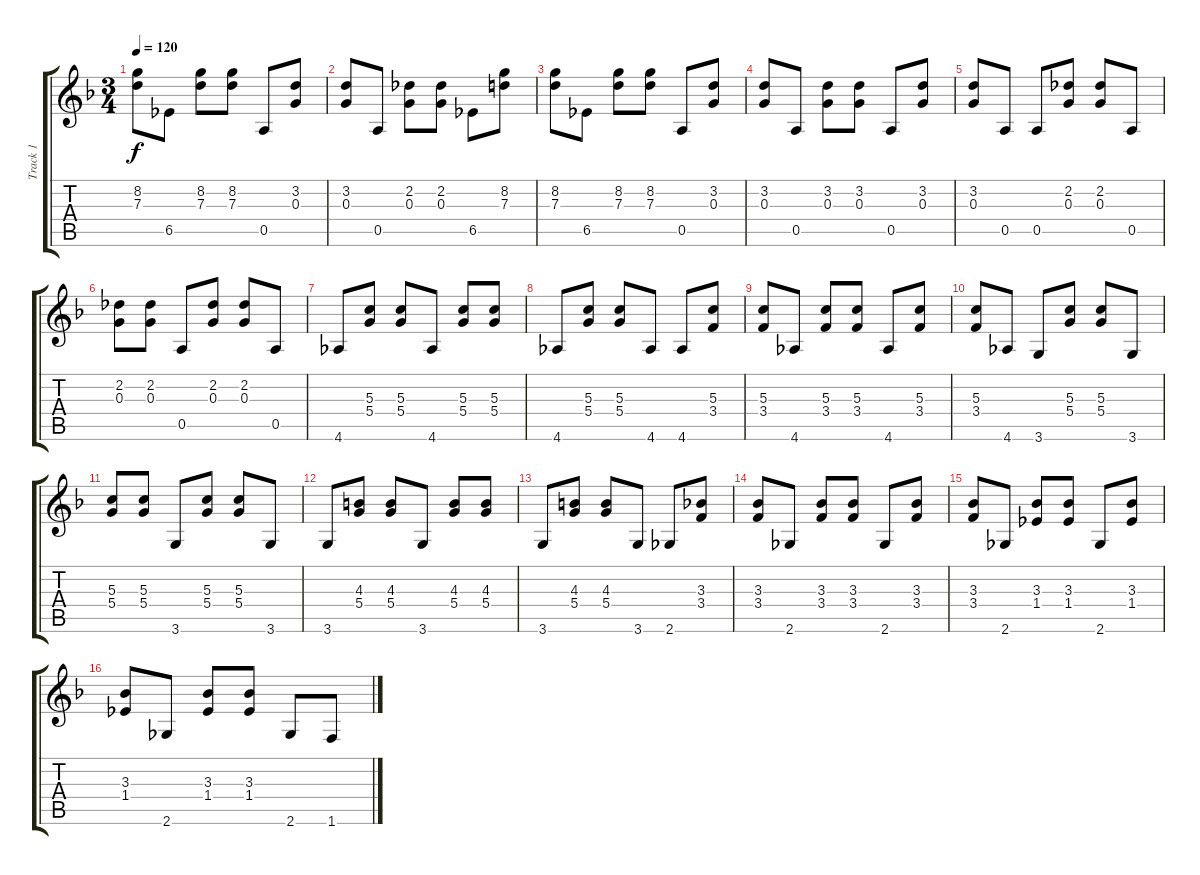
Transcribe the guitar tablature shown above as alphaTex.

\track ("Track 1" "Track 1") {instrument acousticguitarnylon}
\staff {score tabs}
\tuning (E4 B3 G3 D3 A2 E2) {hide}
\ts (3 4)
\tempo 120
\clef g2
\ks dminor
(8.2 7.3).8{dy f} 6.5.8 (8.2 7.3).8 (8.2 7.3).8 0.5.8 (3.2 0.3).8 |
(3.2 0.3).8 0.5.8 (2.2 0.3).8 (2.2 0.3).8 6.5.8 (8.2 7.3).8 |
(8.2 7.3).8 6.5.8 (8.2 7.3).8 (8.2 7.3).8 0.5.8 (3.2 0.3).8 |
(3.2 0.3).8 0.5.8 (3.2 0.3).8 (3.2 0.3).8 0.5.8 (3.2 0.3).8 |
(3.2 0.3).8 0.5.8 0.5.8 (2.2 0.3).8 (2.2 0.3).8 0.5.8 |
(2.2 0.3).8 (2.2 0.3).8 0.5.8 (2.2 0.3).8 (2.2 0.3).8 0.5.8 |
4.6.8 (5.3 5.4).8 (5.3 5.4).8 4.6.8 (5.3 5.4).8 (5.3 5.4).8 |
4.6.8 (5.3 5.4).8 (5.3 5.4).8 4.6.8 4.6.8 (5.3 3.4).8 |
(5.3 3.4).8 4.6.8 (5.3 3.4).8 (5.3 3.4).8 4.6.8 (5.3 3.4).8 |
(5.3 3.4).8 4.6.8 3.6.8 (5.3 5.4).8 (5.3 5.4).8 3.6.8 |
(5.3 5.4).8 (5.3 5.4).8 3.6.8 (5.3 5.4).8 (5.3 5.4).8 3.6.8 |
3.6.8 (4.3 5.4).8 (4.3 5.4).8 3.6.8 (4.3 5.4).8 (4.3 5.4).8 |
3.6.8 (4.3 5.4).8 (4.3 5.4).8 3.6.8 2.6.8 (3.3 3.4).8 |
(3.3 3.4).8 2.6.8 (3.3 3.4).8 (3.3 3.4).8 2.6.8 (3.3 3.4).8 |
(3.3 3.4).8 2.6.8 (3.3 1.4).8 (3.3 1.4).8 2.6.8 (3.3 1.4).8 |
(3.3 1.4).8 2.6.8 (3.3 1.4).8 (3.3 1.4).8 2.6.8 1.6.8
